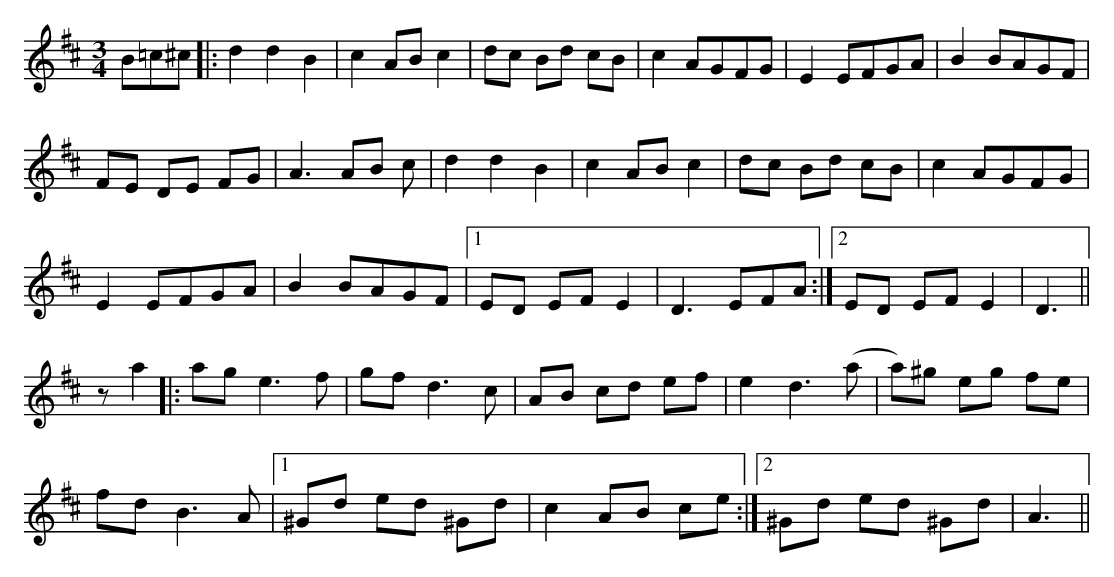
X:1
M:3/4
K:D
B=c^c|:d2 d2 B2|c2 AB c2|dc Bd cB|c2 AGFG|E2 EFGA|B2 BAGF|
FE DE FG|A3 AB c|d2 d2 B2|c2 AB c2|dc Bd cB|c2 AGFG|
E2 EFGA|B2 BAGF|1 ED EF E2|D3 EFA:|2 ED EF E2|D3||
za2|:ag e3f|gf d3c|AB cd ef|e2 d3 (a|a)^g eg fe|
fd B3A|1 ^Gd ed ^Gd|c2 AB ce:|2 ^Gd ed ^Gd|A3||
